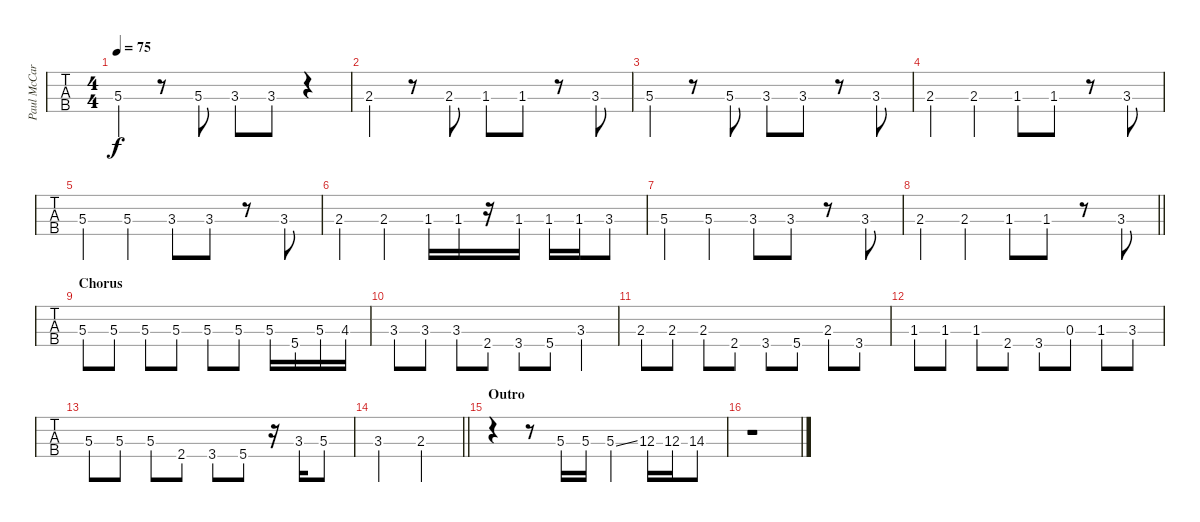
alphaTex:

\track ("Paul McCartney's bass" "Paul McCar") {instrument electricbassfinger}
\staff {tabs}
\tuning (G2 D2 A1 E1) {hide}
\ts (4 4)
\tempo 75
\clef f4
\ks d
5.3.4{dy f} r.8 5.3.8 3.3.8 3.3.8 r.4 |
2.3.4 r.8 2.3.8 1.3.8 1.3.8 r.8 3.3.8 |
5.3.4 r.8 5.3.8 3.3.8 3.3.8 r.8 3.3.8 |
2.3.4 2.3.4 1.3.8 1.3.8 r.8 3.3.8 |
5.3.4 5.3.4 3.3.8 3.3.8 r.8 3.3.8 |
2.3.4 2.3.4 1.3.16 1.3.16 r.16 1.3.16 1.3.16 1.3.16 3.3.8 |
5.3.4 5.3.4 3.3.8 3.3.8 r.8 3.3.8 |
\barLineRight lightlight
2.3.4 2.3.4 1.3.8 1.3.8 r.8 3.3.8 |
\section ("" "Chorus")
5.3.8 5.3.8 5.3.8 5.3.8 5.3.8 5.3.8 5.3.16 5.4.16 5.3.16 4.3.16 |
3.3.8 3.3.8 3.3.8 2.4.8 3.4.8 5.4.8 3.3.4 |
2.3.8 2.3.8 2.3.8 2.4.8 3.4.8 5.4.8 2.3.8 3.4.8 |
1.3.8 1.3.8 1.3.8 2.4.8 3.4.8 0.3.8 1.3.8 3.3.8 |
5.3.8 5.3.8 5.3.8 2.4.8 3.4.8 5.4.8 r.16 3.3.16 5.3.8 |
\barLineRight lightlight
3.3.2 2.3.2 |
\section ("" "Outro")
r.4 r.8 5.3.16 5.3.16 5.3{ss}.4 12.3.16 12.3.16 14.3.8 |
r.1
